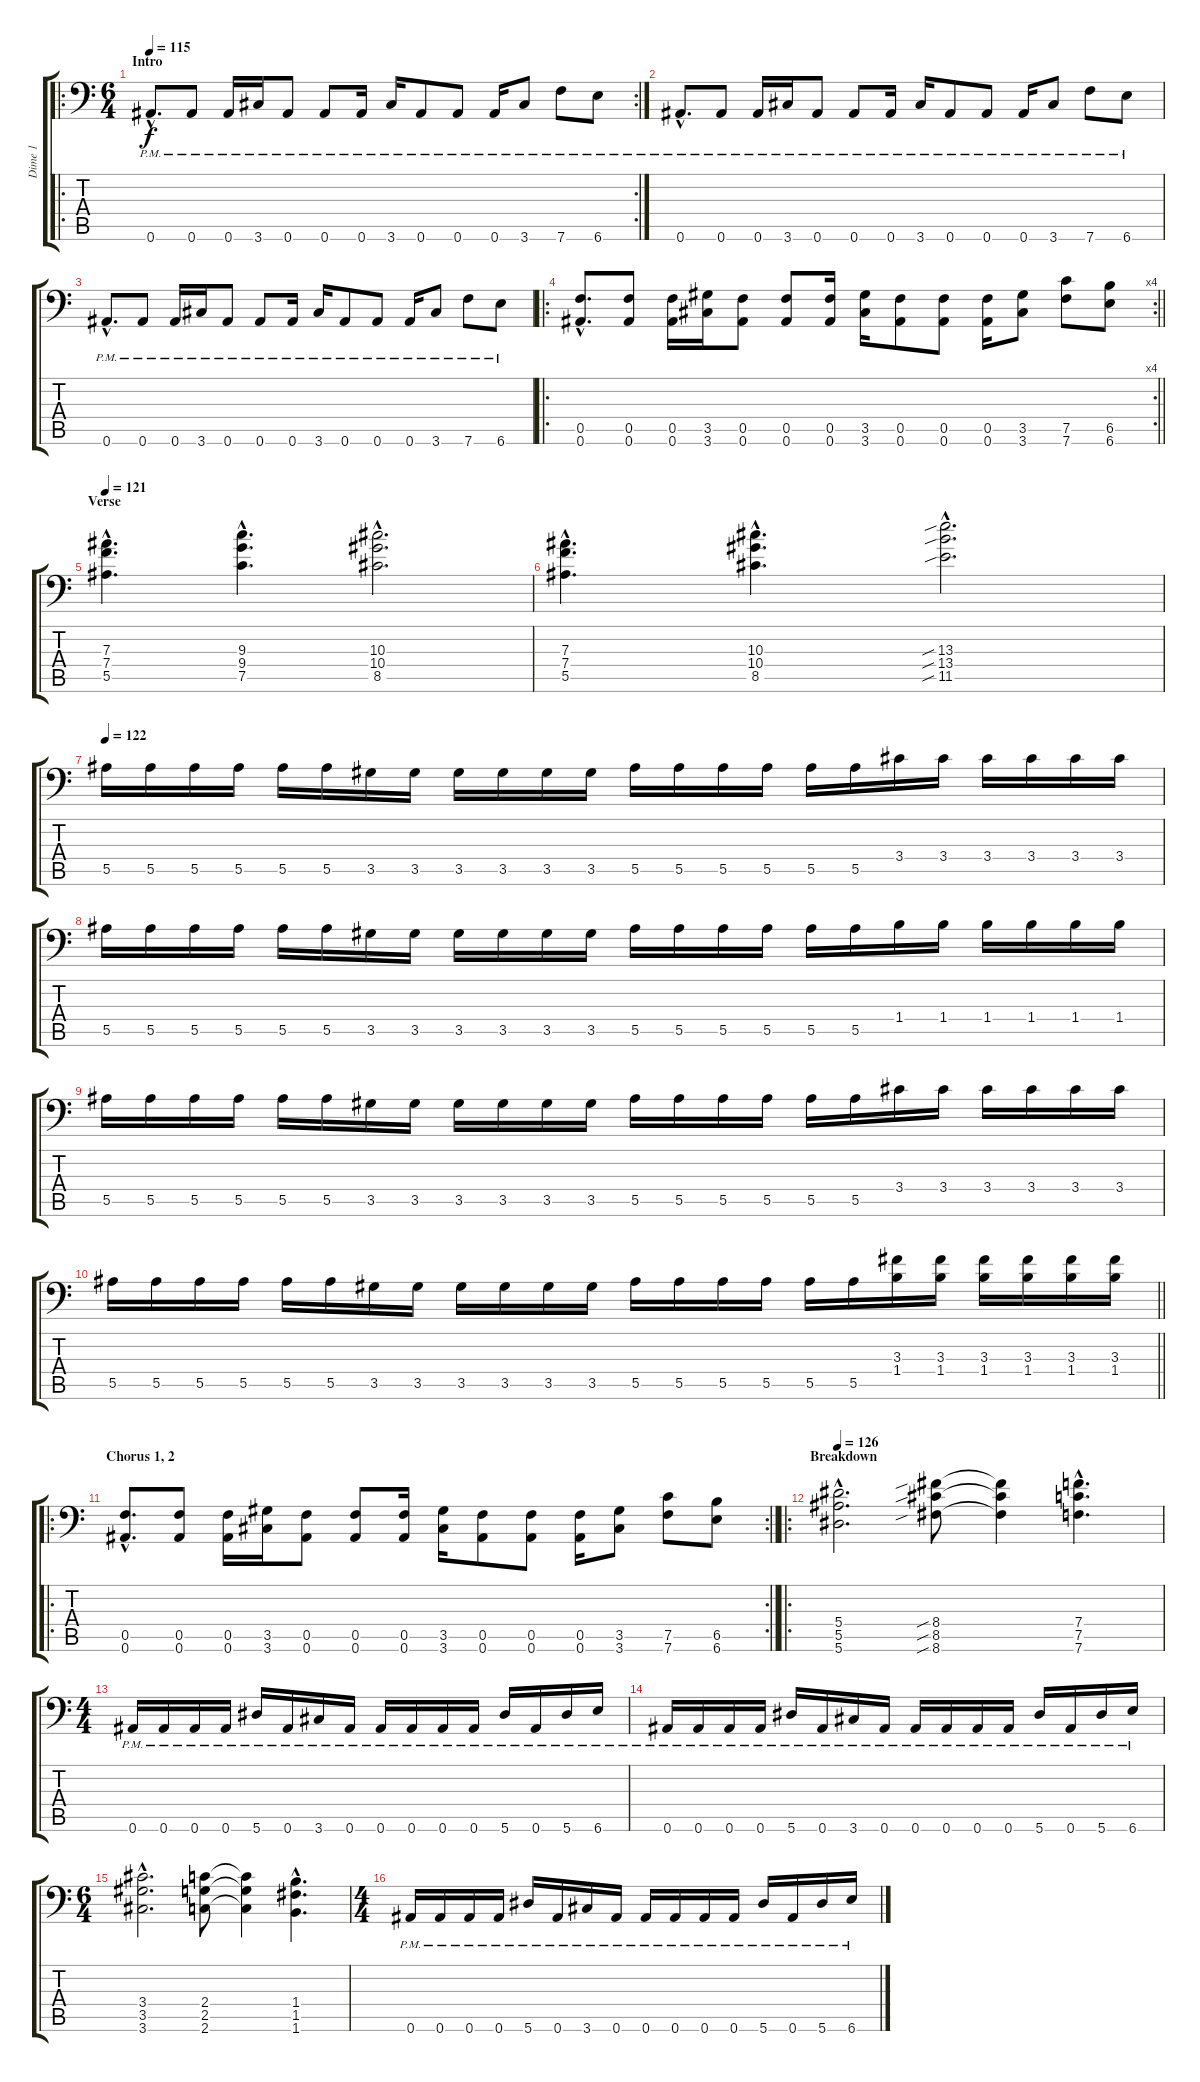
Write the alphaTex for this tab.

\track ("Dime 1" "Dime 1") {instrument overdrivenguitar}
\staff {score tabs}
\tuning (C4 G3 Eb3 Bb2 F2 Bb1) {hide}
\ro
\rc 2
\ts (6 4)
\section ("" "Intro")
\tempo 115
\clef f4
\ks c
0.6{hac pm}.8{d dy f instrument overdrivenguitar} 0.6{pm}.8 0.6{pm}.16 3.6{pm}.16 0.6{pm}.8 0.6{pm}.8 0.6{pm}.16 3.6{pm}.16 0.6{pm}.8 0.6{pm}.8 0.6{pm}.16 3.6{pm}.8 7.6{pm}.8 6.6{pm}.8 |
0.6{hac pm}.8{d} 0.6{pm}.8 0.6{pm}.16 3.6{pm}.16 0.6{pm}.8 0.6{pm}.8 0.6{pm}.16 3.6{pm}.16 0.6{pm}.8 0.6{pm}.8 0.6{pm}.16 3.6{pm}.8 7.6{pm}.8 6.6{pm}.8 |
0.6{hac pm}.8{d} 0.6{pm}.8 0.6{pm}.16 3.6{pm}.16 0.6{pm}.8 0.6{pm}.8 0.6{pm}.16 3.6{pm}.16 0.6{pm}.8 0.6{pm}.8 0.6{pm}.16 3.6{pm}.8 7.6{pm}.8 6.6{pm}.8 |
\ro
\rc 4
\barLineRight lightlight
(0.5{hac} 0.6{hac}).8{d} (0.5 0.6).8 (0.5 0.6).16 (3.5 3.6).16 (0.5 0.6).8 (0.5 0.6).8 (0.5 0.6).16 (3.5 3.6).16 (0.5 0.6).8 (0.5 0.6).8 (0.5 0.6).16 (3.5 3.6).8 (7.5 7.6).8 (6.5 6.6).8 |
\section ("" "Verse")
\tempo 121
(7.3{hac} 7.4{hac} 5.5{hac}).4{d} (9.3{hac} 9.4{hac} 7.5{hac}).4{d} (10.3{hac} 10.4{hac} 8.5{hac}).2{d} |
(7.3{hac} 7.4{hac} 5.5{hac}).4{d} (10.3{hac} 10.4{hac} 8.5{hac}).4{d} (13.3{sib hac} 13.4{sib hac} 11.5{sib hac}).2{d} |
\tempo 122
5.5.16 5.5.16 5.5.16 5.5.16 5.5.16 5.5.16 3.5.16 3.5.16 3.5.16 3.5.16 3.5.16 3.5.16 5.5.16 5.5.16 5.5.16 5.5.16 5.5.16 5.5.16 3.4.16 3.4.16 3.4.16 3.4.16 3.4.16 3.4.16 |
5.5.16 5.5.16 5.5.16 5.5.16 5.5.16 5.5.16 3.5.16 3.5.16 3.5.16 3.5.16 3.5.16 3.5.16 5.5.16 5.5.16 5.5.16 5.5.16 5.5.16 5.5.16 1.4.16 1.4.16 1.4.16 1.4.16 1.4.16 1.4.16 |
5.5.16 5.5.16 5.5.16 5.5.16 5.5.16 5.5.16 3.5.16 3.5.16 3.5.16 3.5.16 3.5.16 3.5.16 5.5.16 5.5.16 5.5.16 5.5.16 5.5.16 5.5.16 3.4.16 3.4.16 3.4.16 3.4.16 3.4.16 3.4.16 |
\barLineRight lightlight
5.5.16 5.5.16 5.5.16 5.5.16 5.5.16 5.5.16 3.5.16 3.5.16 3.5.16 3.5.16 3.5.16 3.5.16 5.5.16 5.5.16 5.5.16 5.5.16 5.5.16 5.5.16 (3.3 1.4).16 (3.3 1.4).16 (3.3 1.4).16 (3.3 1.4).16 (3.3 1.4).16 (3.3 1.4).16 |
\ro
\rc 2
\section ("" "Chorus 1, 2")
\barLineRight lightlight
(0.5{hac} 0.6{hac}).8{d} (0.5 0.6).8 (0.5 0.6).16 (3.5 3.6).16 (0.5 0.6).8 (0.5 0.6).8 (0.5 0.6).16 (3.5 3.6).16 (0.5 0.6).8 (0.5 0.6).8 (0.5 0.6).16 (3.5 3.6).8 (7.5 7.6).8 (6.5 6.6).8 |
\ro
\section ("" "Breakdown")
\tempo 126
(5.4{hac} 5.5{hac} 5.6{hac}).2{d} (8.4{sib} 8.5{sib} 8.6{sib}).8 (8.4{t} 8.5{t} 8.6{t}).4 (7.4{hac} 7.5{hac} 7.6{hac}).4{d} |
\ts (4 4)
0.6{pm}.16 0.6{pm}.16 0.6{pm}.16 0.6{pm}.16 5.6{pm}.16 0.6{pm}.16 3.6{pm}.16 0.6{pm}.16 0.6{pm}.16 0.6{pm}.16 0.6{pm}.16 0.6{pm}.16 5.6{pm}.16 0.6{pm}.16 5.6{pm}.16 6.6{pm}.16 |
0.6{pm}.16 0.6{pm}.16 0.6{pm}.16 0.6{pm}.16 5.6{pm}.16 0.6{pm}.16 3.6{pm}.16 0.6{pm}.16 0.6{pm}.16 0.6{pm}.16 0.6{pm}.16 0.6{pm}.16 5.6{pm}.16 0.6{pm}.16 5.6{pm}.16 6.6{pm}.16 |
\ts (6 4)
(3.4{hac} 3.5{hac} 3.6{hac}).2{d} (2.4 2.5 2.6).8 (2.4{t} 2.5{t} 2.6{t}).4 (1.4{hac} 1.5{hac} 1.6{hac}).4{d} |
\ts (4 4)
0.6{pm}.16 0.6{pm}.16 0.6{pm}.16 0.6{pm}.16 5.6{pm}.16 0.6{pm}.16 3.6{pm}.16 0.6{pm}.16 0.6{pm}.16 0.6{pm}.16 0.6{pm}.16 0.6{pm}.16 5.6{pm}.16 0.6{pm}.16 5.6{pm}.16 6.6{pm}.16
